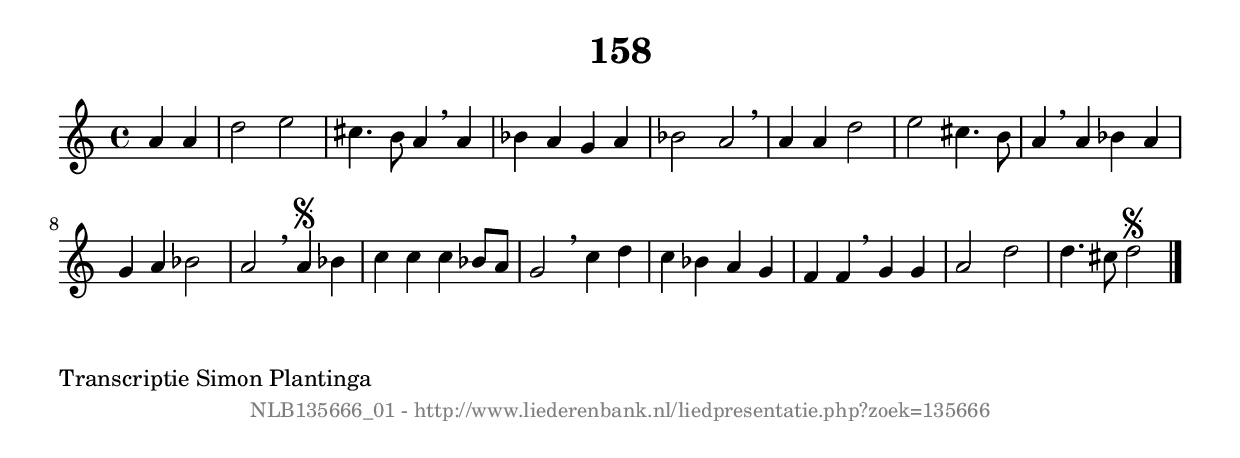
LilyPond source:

%
% produced by wce2krn 1.64 (7 June 2014)
%
\version"2.16"
#(append! paper-alist '(("long" . (cons (* 210 mm) (* 2000 mm)))))
#(set-default-paper-size "long")
sb = {\breathe}
mBreak = {\breathe }
bBreak = {\breathe }
x = {\once\override NoteHead #'style = #'cross }
gl=\glissando
itime={\override Staff.TimeSignature #'stencil = ##f }
ficta = {\once\set suggestAccidentals = ##t}
fine = {\once\override Score.RehearsalMark #'self-alignment-X = #1 \mark \markup {\italic{Fine}}}
dc = {\once\override Score.RehearsalMark #'self-alignment-X = #1 \mark \markup {\italic{D.C.}}}
dcf = {\once\override Score.RehearsalMark #'self-alignment-X = #1 \mark \markup {\italic{D.C. al Fine}}}
dcc = {\once\override Score.RehearsalMark #'self-alignment-X = #1 \mark \markup {\italic{D.C. al Coda}}}
ds = {\once\override Score.RehearsalMark #'self-alignment-X = #1 \mark \markup {\italic{D.S.}}}
dsf = {\once\override Score.RehearsalMark #'self-alignment-X = #1 \mark \markup {\italic{D.S. al Fine}}}
dsc = {\once\override Score.RehearsalMark #'self-alignment-X = #1 \mark \markup {\italic{D.S. al Coda}}}
pv = {\set Score.repeatCommands = #'((volta "1"))}
sv = {\set Score.repeatCommands = #'((volta "2"))}
tv = {\set Score.repeatCommands = #'((volta "3"))}
qv = {\set Score.repeatCommands = #'((volta "4"))}
xv = {\set Score.repeatCommands = #'((volta #f))}
\header{ tagline = ""
title = "158"
}
\score {{
\key d \dorian
\relative g'
{
\set melismaBusyProperties = #'()
\partial 32*16
\time 4/4
\tempo 4=120
\override Score.MetronomeMark #'transparent = ##t
\override Score.RehearsalMark #'break-visibility = #(vector #t #t #f)
a4 a4 | d2 e2 | cis4. b8 a4 \sb a4 | bes4 a4 g4 a4 | bes2 a2 | \mBreak \bar "|"
a4 a4 d2 | e2 cis4. b8 | a4 \sb a4 bes4 a4 | g4 a4 bes2 | a2 \mBreak
a4\segno bes4 | c4 c4 c4 bes8 a8 | g2 \sb c4 d4 | c4 bes4 a4 g4 | f4 f4 \sb g4 g4 | a2 d2 | d4. cis8 d2\segno \bar "|."
 }}
 \midi { }
 \layout {
            indent = 0.0\cm
}
}
\markup { \wordwrap-string #" 
Transcriptie Simon Plantinga
"}
\markup { \vspace #0 } \markup { \with-color #grey \fill-line { \center-column { \smaller "NLB135666_01 - http://www.liederenbank.nl/liedpresentatie.php?zoek=135666" } } }
